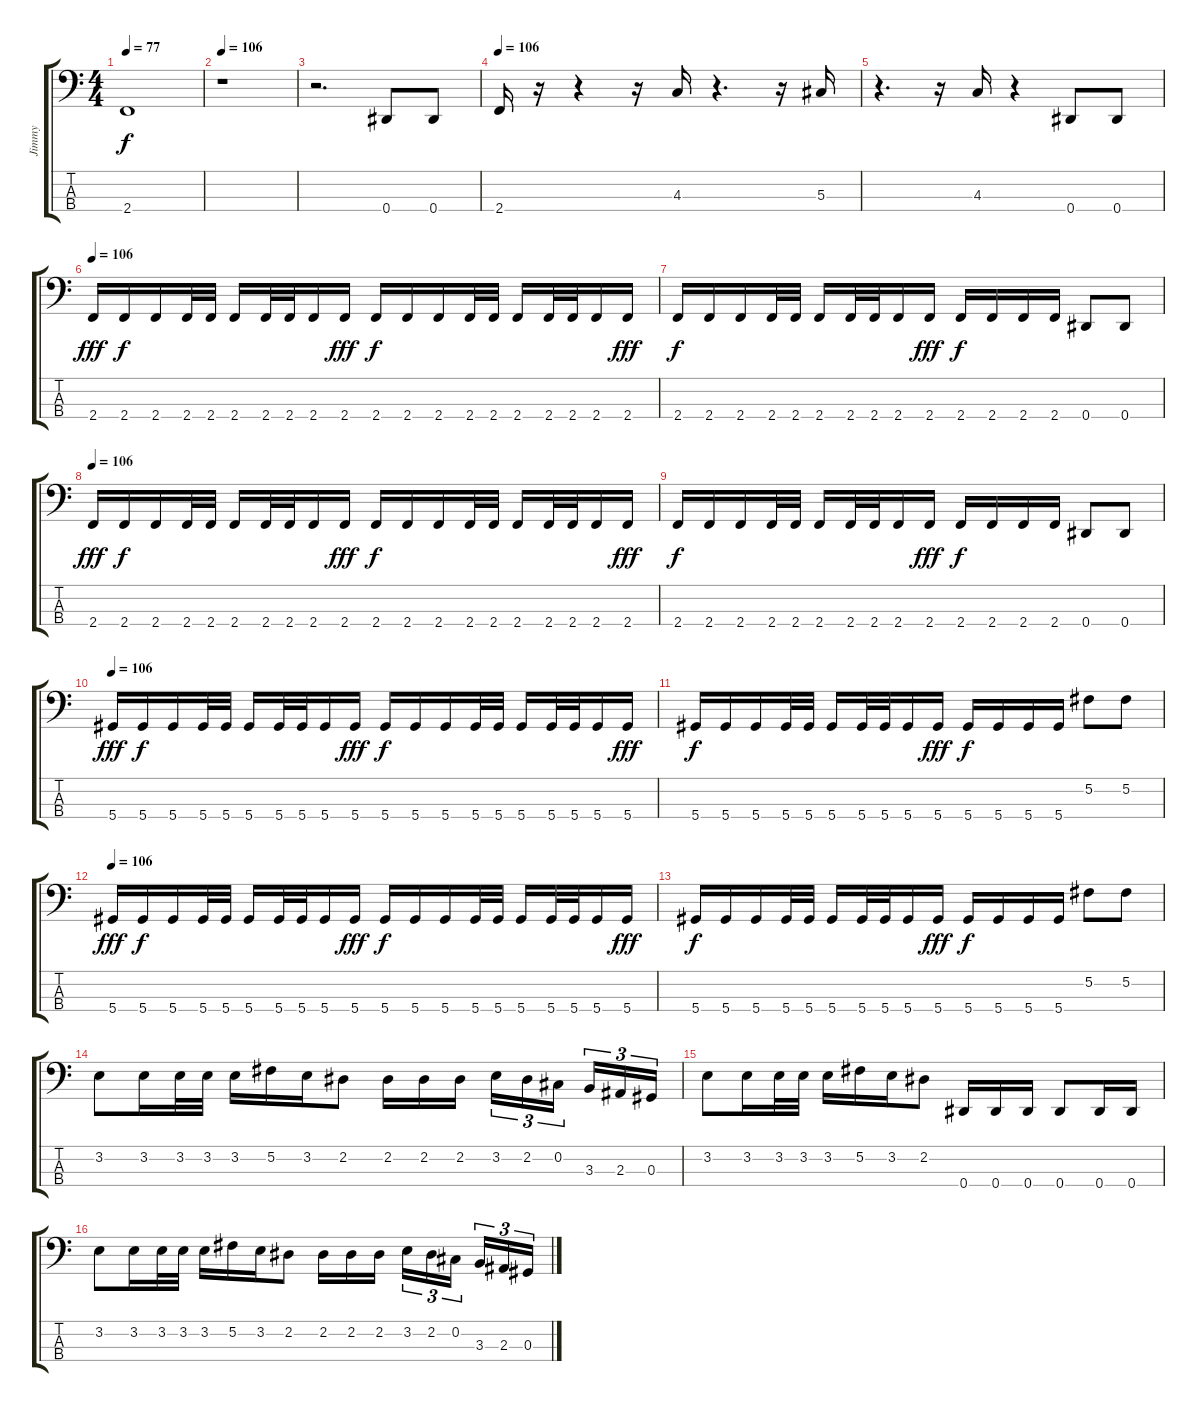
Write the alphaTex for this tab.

\track ("Jimmy" "Jimmy") {instrument electricbasspick}
\staff {score tabs}
\tuning (Gb2 Db2 Ab1 Eb1) {hide}
\ts (4 4)
\tempo 77
\clef f4
\ks c
2.4.1{dy f} |
\tempo 106
r.1 |
r.2{d} 0.4.8 0.4.8 |
\tempo 106
2.4.16 r.16 r.4 r.16 4.3.16 r.4{d} r.16 5.3.16 |
r.4{d} r.16 4.3.16 r.4 0.4.8 0.4.8 |
\tempo 106
2.4.16{dy fff} 2.4.16{dy f} 2.4.16 2.4.32 2.4.32 2.4.16 2.4.32 2.4.32 2.4.16 2.4.16{dy fff} 2.4.16{dy f} 2.4.16 2.4.16 2.4.32 2.4.32 2.4.16 2.4.32 2.4.32 2.4.16 2.4.16{dy fff} |
2.4.16{dy f} 2.4.16 2.4.16 2.4.32 2.4.32 2.4.16 2.4.32 2.4.32 2.4.16 2.4.16{dy fff} 2.4.16{dy f} 2.4.16 2.4.16 2.4.16 0.4.8 0.4.8 |
\tempo 106
2.4.16{dy fff} 2.4.16{dy f} 2.4.16 2.4.32 2.4.32 2.4.16 2.4.32 2.4.32 2.4.16 2.4.16{dy fff} 2.4.16{dy f} 2.4.16 2.4.16 2.4.32 2.4.32 2.4.16 2.4.32 2.4.32 2.4.16 2.4.16{dy fff} |
2.4.16{dy f} 2.4.16 2.4.16 2.4.32 2.4.32 2.4.16 2.4.32 2.4.32 2.4.16 2.4.16{dy fff} 2.4.16{dy f} 2.4.16 2.4.16 2.4.16 0.4.8 0.4.8 |
\tempo 106
5.4.16{dy fff} 5.4.16{dy f} 5.4.16 5.4.32 5.4.32 5.4.16 5.4.32 5.4.32 5.4.16 5.4.16{dy fff} 5.4.16{dy f} 5.4.16 5.4.16 5.4.32 5.4.32 5.4.16 5.4.32 5.4.32 5.4.16 5.4.16{dy fff} |
5.4.16{dy f} 5.4.16 5.4.16 5.4.32 5.4.32 5.4.16 5.4.32 5.4.32 5.4.16 5.4.16{dy fff} 5.4.16{dy f} 5.4.16 5.4.16 5.4.16 5.2.8 5.2.8 |
\tempo 106
5.4.16{dy fff} 5.4.16{dy f} 5.4.16 5.4.32 5.4.32 5.4.16 5.4.32 5.4.32 5.4.16 5.4.16{dy fff} 5.4.16{dy f} 5.4.16 5.4.16 5.4.32 5.4.32 5.4.16 5.4.32 5.4.32 5.4.16 5.4.16{dy fff} |
5.4.16{dy f} 5.4.16 5.4.16 5.4.32 5.4.32 5.4.16 5.4.32 5.4.32 5.4.16 5.4.16{dy fff} 5.4.16{dy f} 5.4.16 5.4.16 5.4.16 5.2.8 5.2.8 |
3.2.8 3.2.16 3.2.32 3.2.32 3.2.16 5.2.16 3.2.16 2.2.8 2.2.16 2.2.16 2.2.16 3.2.16{tu (3 2)} 2.2.16{tu (3 2)} 0.2.16{tu (3 2)} 3.3.16{tu (3 2)} 2.3.16{tu (3 2)} 0.3.16{tu (3 2)} |
3.2.8 3.2.16 3.2.32 3.2.32 3.2.16 5.2.16 3.2.16 2.2.8 0.4.16 0.4.16 0.4.16 0.4.8 0.4.16 0.4.16 |
3.2.8 3.2.16 3.2.32 3.2.32 3.2.16 5.2.16 3.2.16 2.2.8 2.2.16 2.2.16 2.2.16 3.2.16{tu (3 2)} 2.2.16{tu (3 2)} 0.2.16{tu (3 2)} 3.3.16{tu (3 2)} 2.3.16{tu (3 2)} 0.3.16{tu (3 2)}
